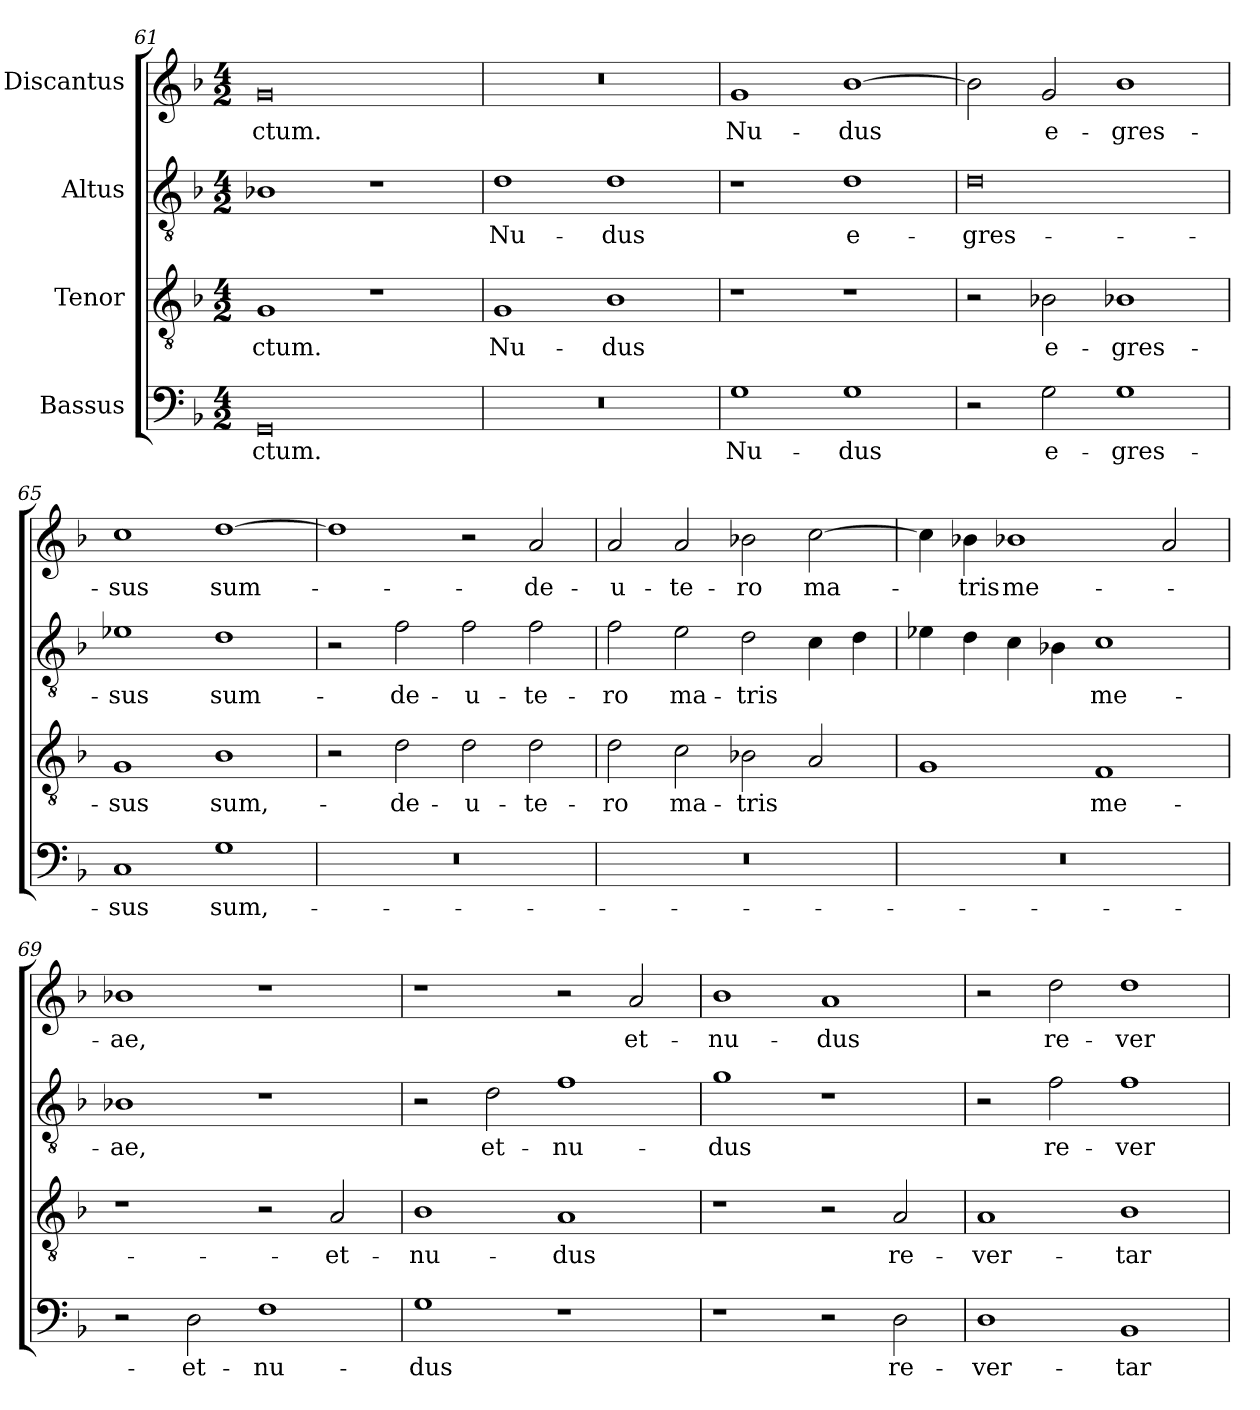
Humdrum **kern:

**kern	**text	**kern	**text	**kern	**text	**kern	**text
*part4	*part4	*part3	*part3	*part2	*part2	*part1	*part1
*staff4	*staff4	*staff3	*staff3	*staff2	*staff2	*staff1	*staff1
*I"Bassus	*	*I"Tenor	*	*I"Altus	*	*I"Discantus	*
*clefF4	*	*clefGv2	*	*clefGv2	*	*clefG2	*
*k[b-]	*	*k[b-]	*	*k[b-]	*	*k[b-]	*
*M4/2	*	*M4/2	*	*M4/2	*	*M4/2	*
=61	=61	=61	=61	=61	=61	=61	=61
0GG/	-ctum.	1G/	-ctum.	1B-X\	.	0g/	-ctum.
.	.	1r	.	1r	.	.	.
=62	=62	=62	=62	=62	=62	=62	=62
0r	.	1G/	Nu-	1d\	Nu-	0r	.
.	.	1B-\	-dus	1d\	-dus	.	.
=63	=63	=63	=63	=63	=63	=63	=63
1G\	Nu-	1r	.	1r	.	1g/	Nu-
1G\	-dus	1r	.	1d\	e-	[1b-\	-dus
=64	=64	=64	=64	=64	=64	=64	=64
2r	.	2r	.	0d\	-gres-	2b-\]	.
2G\	e-	2B-X\	e-	.	.	2g/	e-
1G\	-gres-	1B-X\	-gres-	.	.	1b-\	-gres-
=65	=65	=65	=65	=65	=65	=65	=65
1C/	-sus	1G/	-sus	1e-X\	-sus	1cc\	-sus
1G\	sum,-	1B-\	sum,-	1d\	sum-	[1dd\	sum-
=66	=66	=66	=66	=66	=66	=66	=66
0r	.	2r	.	2r	.	1dd\]	.
.	.	2d\	de-	2f\	de-	.	.
.	.	2d\	u-	2f\	u-	2r	.
.	.	2d\	-te-	2f\	-te-	2a/	de-
=67	=67	=67	=67	=67	=67	=67	=67
0r	.	2d\	-ro	2f\	-ro	2a/	u-
.	.	2c\	ma-	2e\	ma-	2a/	-te-
.	.	2B-X\	-tris	2d\	-tris	2b-X\	-ro
.	.	2A/	.	4c\	.	[2cc\	ma-
.	.	.	.	4d\	.	.	.
=68	=68	=68	=68	=68	=68	=68	=68
0r	.	1G/	.	4e-X\	.	4cc\]	.
.	.	.	.	4d\	.	4b-X\	-tris
.	.	.	.	4c\	.	1b-X\	me-
.	.	.	.	4B-X\	.	.	.
.	.	1F/	me-	1c\	me-	.	.
.	.	.	.	.	.	2a/	.
=69	=69	=69	=69	=69	=69	=69	=69
2r	.	1r	.	1B-X\	-ae,	1b-X\	-ae,
2D\	et-	.	.	.	.	.	.
1F\	nu-	2r	.	1r	.	1r	.
.	.	2A/	et-	.	.	.	.
=70	=70	=70	=70	=70	=70	=70	=70
1G\	-dus	1B-\	nu-	2r	.	1r	.
.	.	.	.	2d\	et-	.	.
1r	.	1A/	-dus	1f\	nu-	2r	.
.	.	.	.	.	.	2a/	et-
=71	=71	=71	=71	=71	=71	=71	=71
1r	.	1r	.	1g\	-dus	1b-\	nu-
2r	.	2r	.	1r	.	1a/	-dus
2D\	re-	2A/	re-	.	.	.	.
=72	=72	=72	=72	=72	=72	=72	=72
1D\	-ver-	1A/	-ver-	2r	.	2r	.
.	.	.	.	2f\	re-	2dd\	re-
1BB-/	-tar	1B-\	-tar	1f\	-ver-	1dd\	-ver-
=	=	=	=	=	=	=	=
*-	*-	*-	*-	*-	*-	*-	*-
